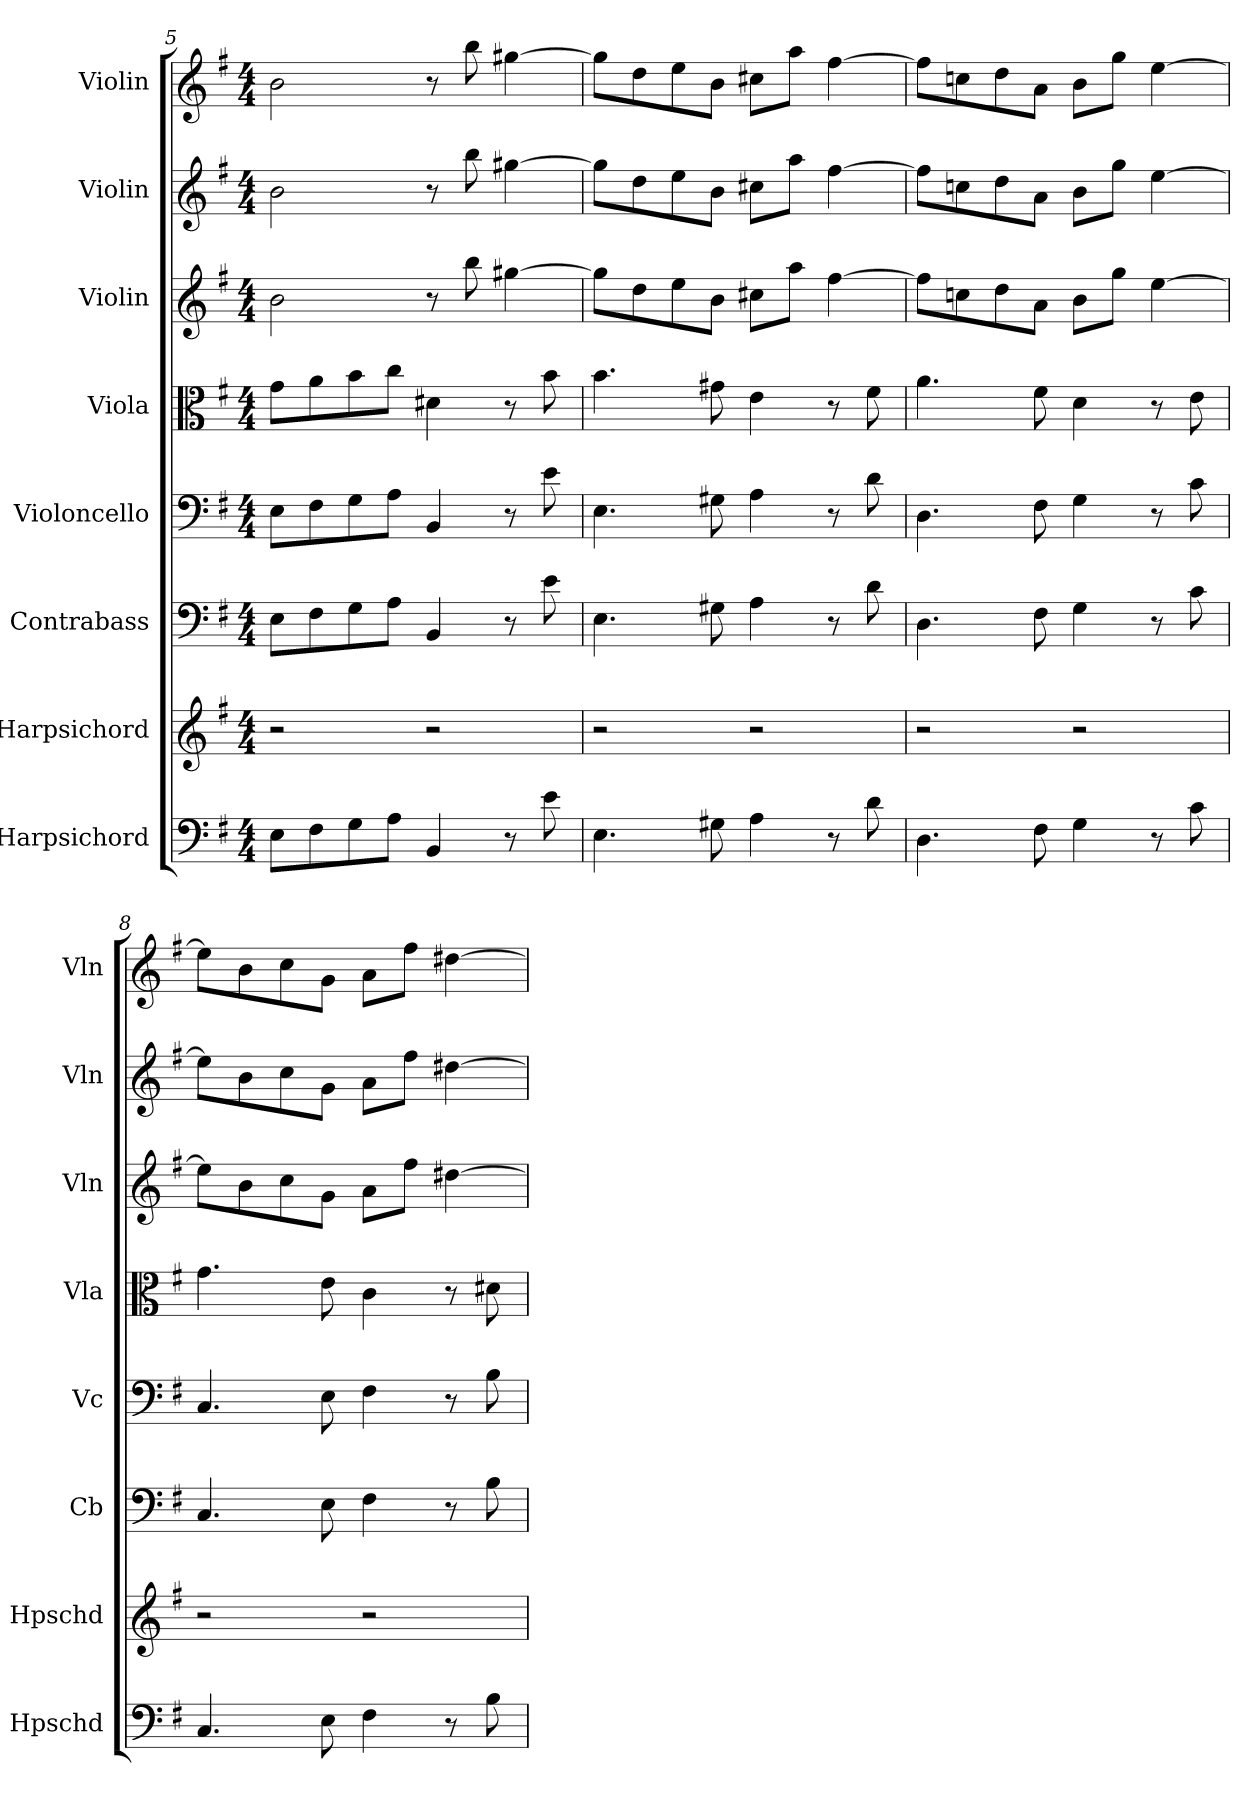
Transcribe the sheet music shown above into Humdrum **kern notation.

**kern	**kern	**kern	**kern	**kern	**kern	**kern	**kern
*part8	*part7	*part6	*part5	*part4	*part3	*part2	*part1
*staff8	*staff7	*staff6	*staff5	*staff4	*staff3	*staff2	*staff1
*I"Harpsichord	*I"Harpsichord	*I"Contrabass	*I"Violoncello	*I"Viola	*I"Violin	*I"Violin	*I"Violin
*I'Hpschd	*I'Hpschd	*I'Cb	*I'Vc	*I'Vla	*I'Vln	*I'Vln	*I'Vln
*clefF4	*clefG2	*clefF4	*clefF4	*clefC3	*clefG2	*clefG2	*clefG2
*k[f#]	*k[f#]	*k[f#]	*k[f#]	*k[f#]	*k[f#]	*k[f#]	*k[f#]
*M4/4	*M4/4	*M4/4	*M4/4	*M4/4	*M4/4	*M4/4	*M4/4
=5	=5	=5	=5	=5	=5	=5	=5
8E\L	2r	8E\L	8E\L	8g\L	2b\	2b\	2b\
8F#\	.	8F#\	8F#\	8a\	.	.	.
8G\	.	8G\	8G\	8b\	.	.	.
8A\J	.	8A\J	8A\J	8cc\J	.	.	.
4BB/	2r	4BB/	4BB/	4d#X\	8r	8r	8r
.	.	.	.	.	8bb\	8bb\	8bb\
8r	.	8r	8r	8r	[4gg#X\	[4gg#X\	[4gg#X\
8e\	.	8e\	8e\	8b\	.	.	.
=6	=6	=6	=6	=6	=6	=6	=6
4.E\	2r	4.E\	4.E\	4.b\	8gg#\L]	8gg#\L]	8gg#\L]
.	.	.	.	.	8dd\	8dd\	8dd\
.	.	.	.	.	8ee\	8ee\	8ee\
8G#X\	.	8G#X\	8G#X\	8g#X\	8b\J	8b\J	8b\J
4A\	2r	4A\	4A\	4e\	8cc#X\L	8cc#X\L	8cc#X\L
.	.	.	.	.	8aa\J	8aa\J	8aa\J
8r	.	8r	8r	8r	[4ff#\	[4ff#\	[4ff#\
8d\	.	8d\	8d\	8f#\	.	.	.
=7	=7	=7	=7	=7	=7	=7	=7
4.D\	2r	4.D\	4.D\	4.a\	8ff#\L]	8ff#\L]	8ff#\L]
.	.	.	.	.	8ccn\	8ccn\	8ccn\
.	.	.	.	.	8dd\	8dd\	8dd\
8F#\	.	8F#\	8F#\	8f#\	8a\J	8a\J	8a\J
4G\	2r	4G\	4G\	4d\	8b\L	8b\L	8b\L
.	.	.	.	.	8gg\J	8gg\J	8gg\J
8r	.	8r	8r	8r	[4ee\	[4ee\	[4ee\
8c\	.	8c\	8c\	8e\	.	.	.
=8	=8	=8	=8	=8	=8	=8	=8
4.C/	2r	4.C/	4.C/	4.g\	8ee\L]	8ee\L]	8ee\L]
.	.	.	.	.	8b\	8b\	8b\
.	.	.	.	.	8cc\	8cc\	8cc\
8E\	.	8E\	8E\	8e\	8g\J	8g\J	8g\J
4F#\	2r	4F#\	4F#\	4c\	8a\L	8a\L	8a\L
.	.	.	.	.	8ff#\J	8ff#\J	8ff#\J
8r	.	8r	8r	8r	[4dd#X\	[4dd#X\	[4dd#X\
8B\	.	8B\	8B\	8d#X\	.	.	.
=	=	=	=	=	=	=	=
*-	*-	*-	*-	*-	*-	*-	*-
